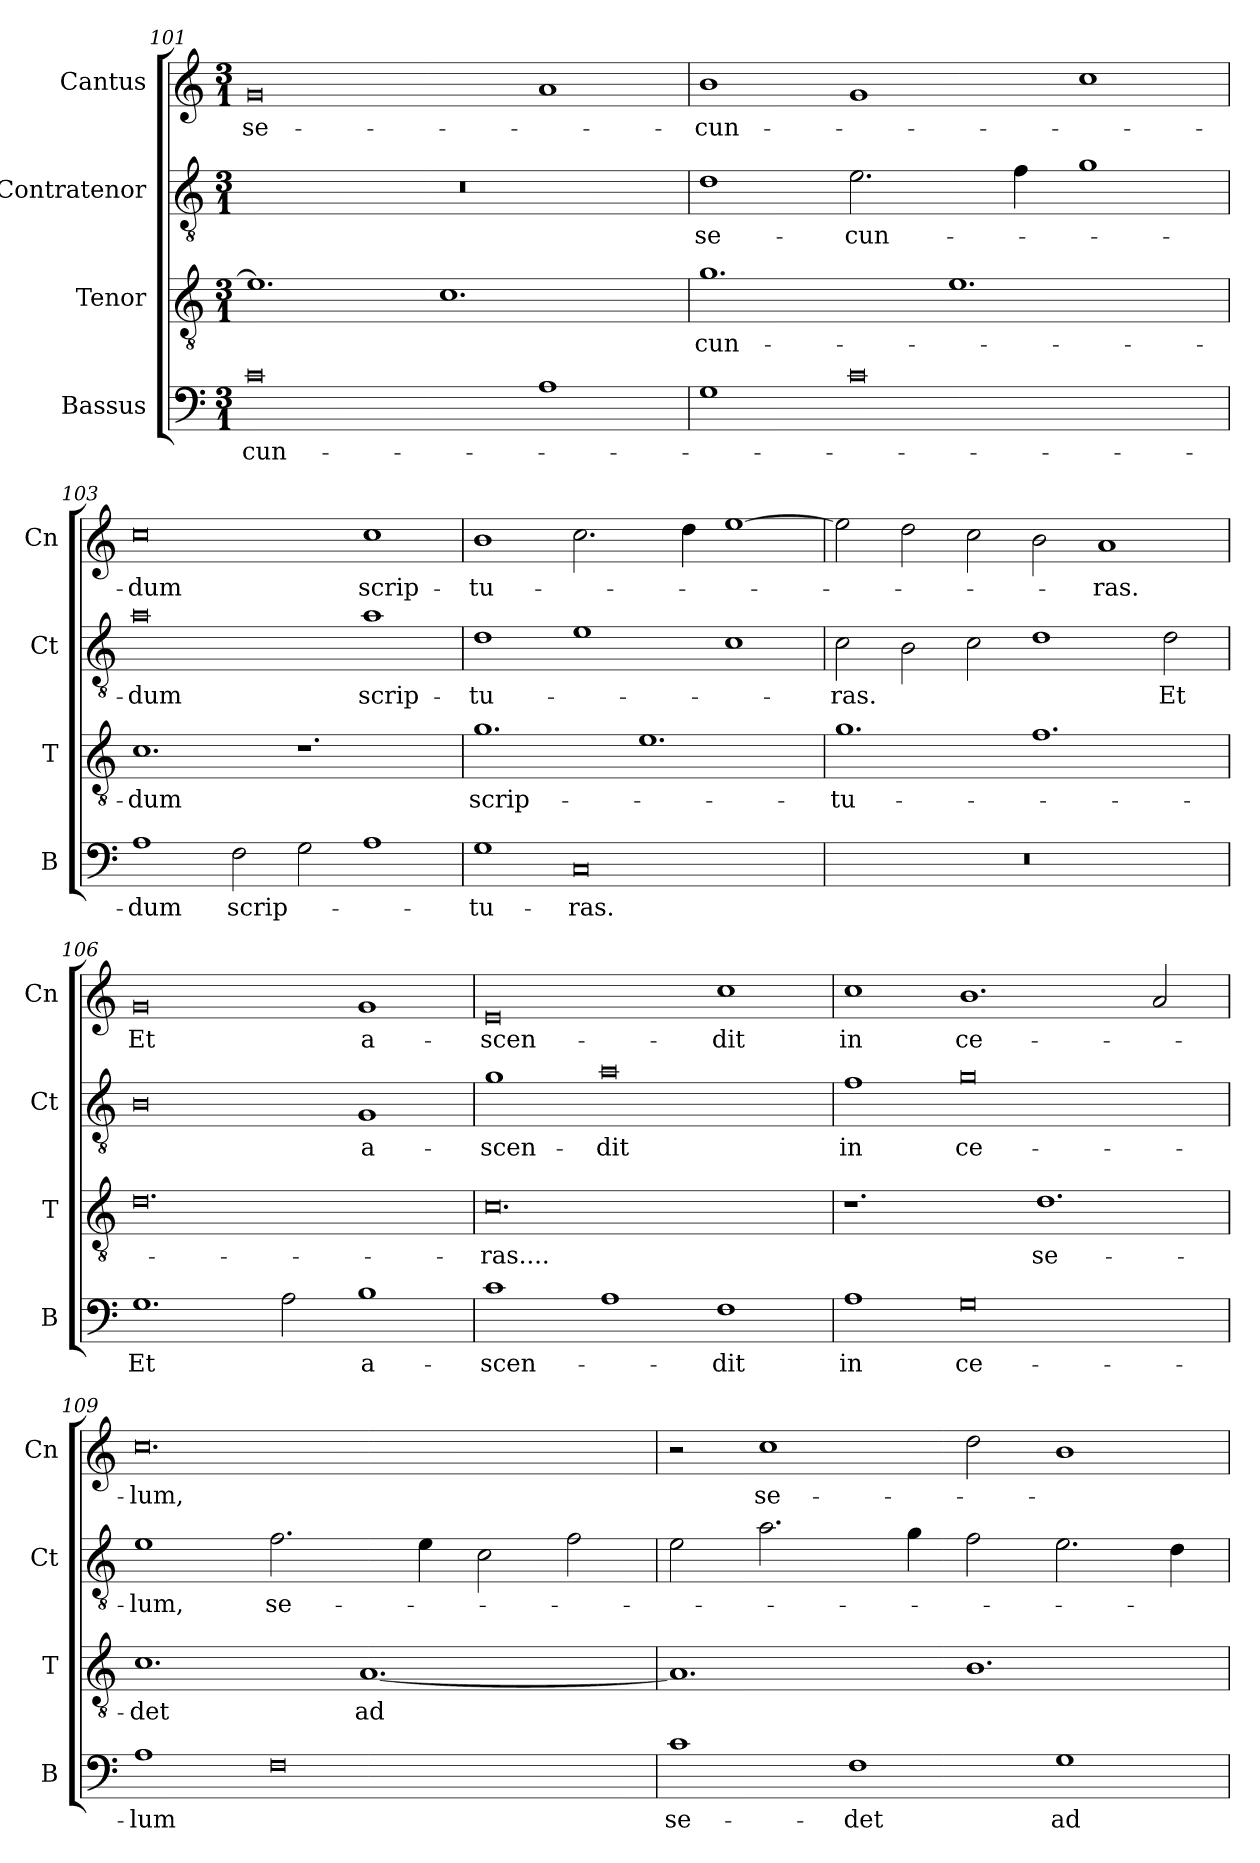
**kern	**text	**kern	**text	**kern	**text	**kern	**text
*part4	*part4	*part3	*part3	*part2	*part2	*part1	*part1
*staff4	*staff4	*staff3	*staff3	*staff2	*staff2	*staff1	*staff1
*I"Bassus	*	*I"Tenor	*	*I"Contratenor	*	*I"Cantus	*
*I'B	*	*I'T	*	*I'Ct	*	*I'Cn	*
*clefF4	*	*clefGv2	*	*clefGv2	*	*clefG2	*
*k[]	*	*k[]	*	*k[]	*	*k[]	*
*M3/1	*	*M3/1	*	*M3/1	*	*M3/1	*
=101	=101	=101	=101	=101	=101	=101	=101
0c	-cun-	1.e]	.	0.r	.	0g	se-
.	.	1.c	.	.	.	.	.
1A	.	.	.	.	.	1a	.
=102	=102	=102	=102	=102	=102	=102	=102
1G	.	1.g	-cun-	1d	se-	1b	-cun-
0c	.	.	.	2.e\	-cun-	1g	.
.	.	1.e	.	.	.	.	.
.	.	.	.	4f\	.	.	.
.	.	.	.	1g	.	1cc	.
=103	=103	=103	=103	=103	=103	=103	=103
1A	-dum	1.c	-dum	0a	-dum	0cc	-dum
2F\	scrip-	.	.	.	.	.	.
2G\	.	1.r	.	.	.	.	.
1A	.	.	.	1a	scrip-	1cc	scrip-
=104	=104	=104	=104	=104	=104	=104	=104
1G	-tu-	1.g	scrip-	1d	-tu-	1b	-tu-
0C	-ras.	.	.	1e	.	2.cc\	.
.	.	1.e	.	.	.	.	.
.	.	.	.	.	.	4dd\	.
.	.	.	.	1c	.	[1ee	.
=105	=105	=105	=105	=105	=105	=105	=105
0.r	.	1.g	-tu-	2c\	-ras.	2ee\]	.
.	.	.	.	2B\	.	2dd\	.
.	.	.	.	2c\	.	2cc\	.
.	.	1.f	.	1d	.	2b\	.
.	.	.	.	.	.	1a	-ras.
.	.	.	.	2d\	Et	.	.
=106	=106	=106	=106	=106	=106	=106	=106
1.G	Et	0.d	.	0B	.	0g	Et
2A\	.	.	.	.	.	.	.
1B	a-	.	.	1G	a-	1g	a-
=107	=107	=107	=107	=107	=107	=107	=107
1c	-scen-	0.c	-ras....	1g	-scen-	0e	-scen-
1A	.	.	.	0a	-dit	.	.
1F	-dit	.	.	.	.	1cc	-dit
=108	=108	=108	=108	=108	=108	=108	=108
1A	in	1.r	.	1f	in	1cc	in
0G	ce-	.	.	0g	ce-	1.b	ce-
.	.	1.d	se-	.	.	.	.
.	.	.	.	.	.	2a/	.
=109	=109	=109	=109	=109	=109	=109	=109
1A	-lum	1.c	-det	1e	-lum,	0.cc	-lum,
0F	.	.	.	2.f\	se-	.	.
.	.	[1.A	ad	.	.	.	.
.	.	.	.	4e\	.	.	.
.	.	.	.	2c\	.	.	.
.	.	.	.	2f\	.	.	.
=110	=110	=110	=110	=110	=110	=110	=110
1c	se-	1.A]	.	2e\	.	2r	.
.	.	.	.	2.a\	.	1cc	se-
1F	-det	.	.	.	.	.	.
.	.	.	.	4g\	.	.	.
.	.	1.B	.	2f\	.	2dd\	.
1G	ad	.	.	2.e\	.	1b	.
.	.	.	.	4d\	.	.	.
=	=	=	=	=	=	=	=
*-	*-	*-	*-	*-	*-	*-	*-
